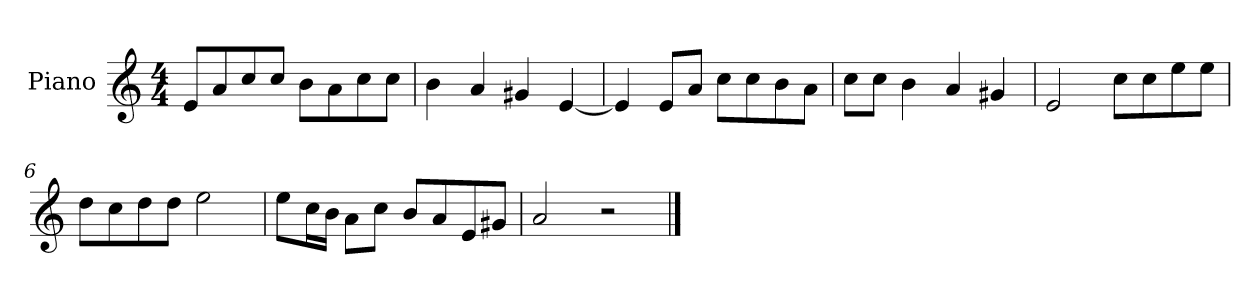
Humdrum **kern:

**kern
*part1
*staff1
*I"Piano
*I'P-no
*clefG2
*k[]
*M4/4
*MM90
=1
8e/L
8a/
8cc/
8cc/J
8b\L
8a\
8cc\
8cc\J
=2
4b\
4a/
4g#X/
[4e/
=3
4e/]
8e/L
8a/J
8cc\L
8cc\
8b\
8a\J
=4
8cc\L
8cc\J
4b\
4a/
4g#X/
=5
2e/
8cc\L
8cc\
8ee\
8ee\J
=6
8dd\L
8cc\
8dd\
8dd\J
2ee\
!!LO:LB:g=z
=7
8ee\L
16cc\L
16b\JJ
8a\L
8cc\J
8b/L
8a/
8e/
8g#X/J
=8
2a/
2r
==
*-
